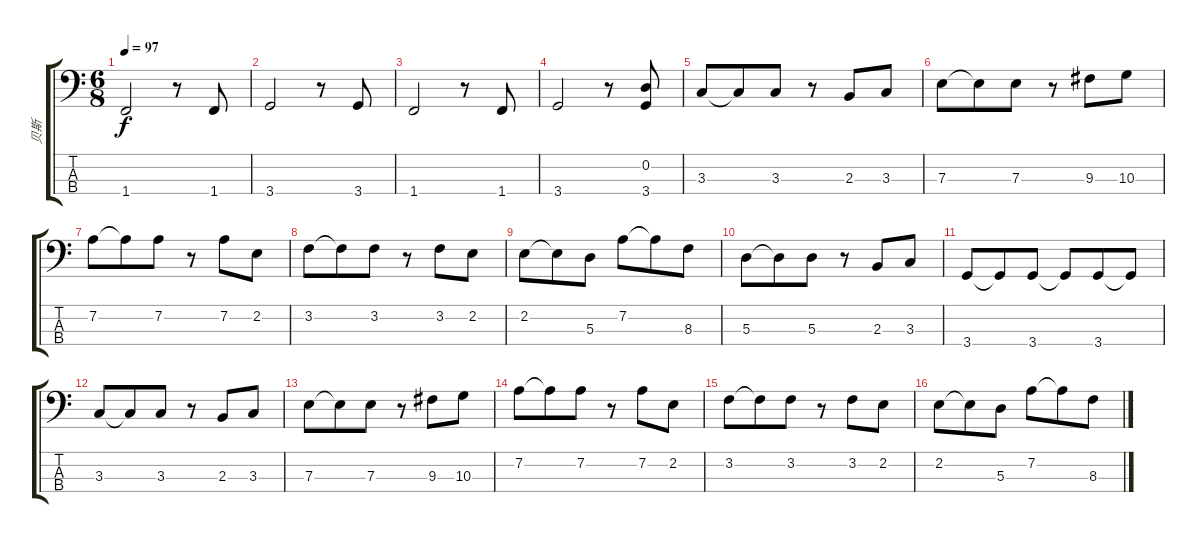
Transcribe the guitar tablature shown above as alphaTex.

\track ("贝斯" "贝斯") {instrument electricbassfinger}
\staff {score tabs}
\tuning (G2 D2 A1 E1) {hide}
\ts (6 8)
\tempo 97
\clef f4
\ks c
1.4.2{dy f} r.8 1.4.8 |
3.4.2 r.8 3.4.8 |
1.4.2 r.8 1.4.8 |
3.4.2 r.8 (0.2 3.4).8 |
3.3.8 3.3{t}.8 3.3.8 r.8 2.3.8 3.3.8 |
7.3.8 7.3{t}.8 7.3.8 r.8 9.3.8 10.3.8 |
7.2.8 7.2{t}.8 7.2.8 r.8 7.2.8 2.2.8 |
3.2.8 3.2{t}.8 3.2.8 r.8 3.2.8 2.2.8 |
2.2.8 2.2{t}.8 5.3.8 7.2.8 7.2{t}.8 8.3.8 |
5.3.8 5.3{t}.8 5.3.8 r.8 2.3.8 3.3.8 |
3.4.8 3.4{t}.8 3.4.8 3.4{t}.8 3.4.8 3.4{t}.8 |
3.3.8 3.3{t}.8 3.3.8 r.8 2.3.8 3.3.8 |
7.3.8 7.3{t}.8 7.3.8 r.8 9.3.8 10.3.8 |
7.2.8 7.2{t}.8 7.2.8 r.8 7.2.8 2.2.8 |
3.2.8 3.2{t}.8 3.2.8 r.8 3.2.8 2.2.8 |
2.2.8 2.2{t}.8 5.3.8 7.2.8 7.2{t}.8 8.3.8
